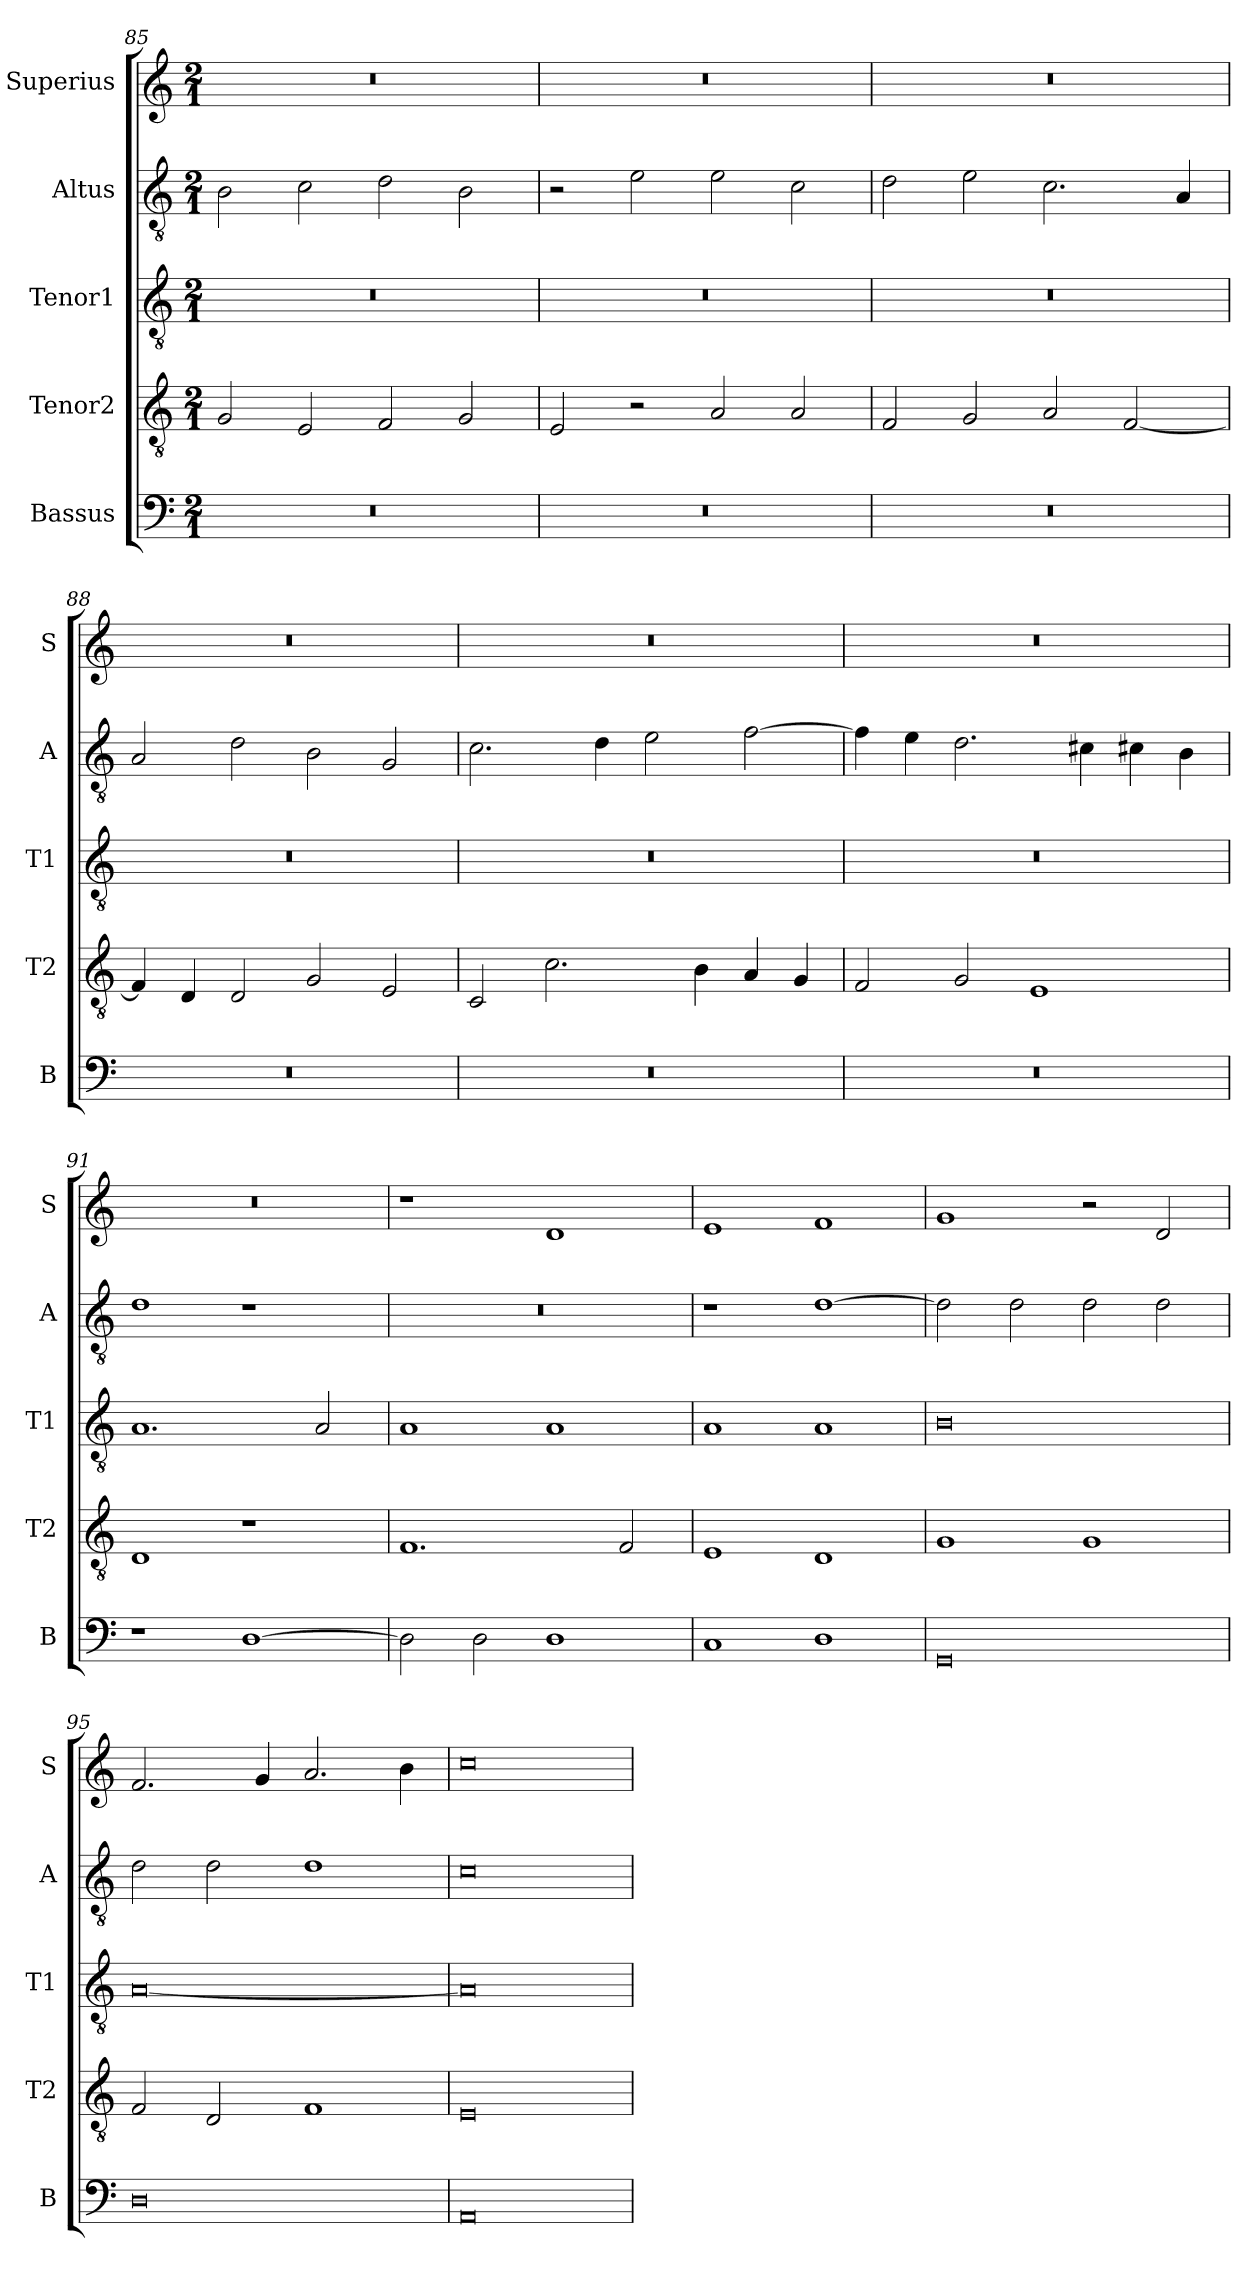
**kern	**kern	**kern	**kern	**kern
*part5	*part4	*part3	*part2	*part1
*staff5	*staff4	*staff3	*staff2	*staff1
*I"Bassus	*I"Tenor2	*I"Tenor1	*I"Altus	*I"Superius
*I'B	*I'T2	*I'T1	*I'A	*I'S
*clefF4	*clefGv2	*clefGv2	*clefGv2	*clefG2
*k[]	*k[]	*k[]	*k[]	*k[]
*M2/1	*M2/1	*M2/1	*M2/1	*M2/1
=85	=85	=85	=85	=85
0r	2G/	0r	2B\	0r
.	2E/	.	2c\	.
.	2F/	.	2d\	.
.	2G/	.	2B\	.
=86	=86	=86	=86	=86
0r	2E/	0r	2r	0r
.	2r	.	2e\	.
.	2A/	.	2e\	.
.	2A/	.	2c\	.
=87	=87	=87	=87	=87
0r	2F/	0r	2d\	0r
.	2G/	.	2e\	.
.	2A/	.	2.c\	.
.	[2F/	.	.	.
.	.	.	4A/	.
=88	=88	=88	=88	=88
0r	4F/]	0r	2A/	0r
.	4D/	.	.	.
.	2D/	.	2d\	.
.	2G/	.	2B\	.
.	2E/	.	2G/	.
=89	=89	=89	=89	=89
0r	2C/	0r	2.c\	0r
.	2.c\	.	.	.
.	.	.	4d\	.
.	.	.	2e\	.
.	4B\	.	.	.
.	4A/	.	[2f\	.
.	4G/	.	.	.
=90	=90	=90	=90	=90
0r	2F/	0r	4f\]	0r
.	.	.	4e\	.
.	2G/	.	2.d\	.
.	1E	.	.	.
.	.	.	4c#X\	.
.	.	.	4c#X\	.
.	.	.	4B\	.
=91	=91	=91	=91	=91
1r	1D	1.A	1d	0r
[1D	1r	.	1r	.
.	.	2A/	.	.
=92	=92	=92	=92	=92
2D\]	1.F	1A	0r	1r
2D\	.	.	.	.
1D	.	1A	.	1d
.	2F/	.	.	.
=93	=93	=93	=93	=93
1C	1E	1A	1r	1e
1D	1D	1A	[1d	1f
=94	=94	=94	=94	=94
0GG	1G	0B	2d\]	1g
.	.	.	2d\	.
.	1G	.	2d\	2r
.	.	.	2d\	2d/
=95	=95	=95	=95	=95
0D	2F/	[0A	2d\	2.f/
.	2D/	.	2d\	.
.	.	.	.	4g/
.	1F	.	1d	2.a/
.	.	.	.	4b\
=96	=96	=96	=96	=96
0AA	0E	0A]	0c	0cc
=	=	=	=	=
*-	*-	*-	*-	*-
